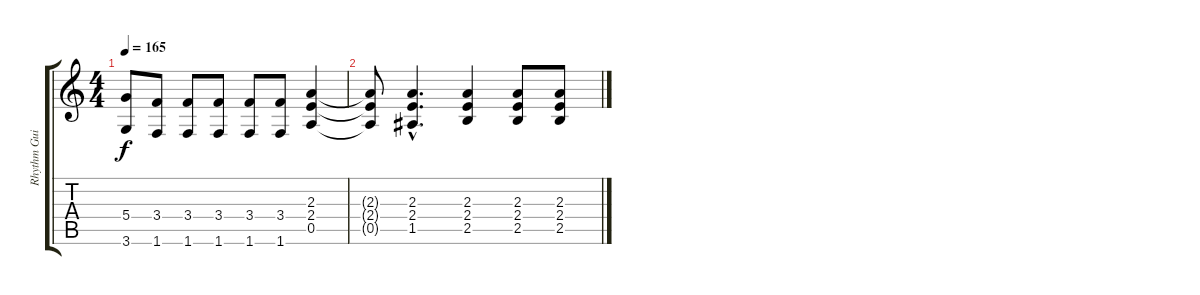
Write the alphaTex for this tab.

\track ("Rhythm Guitar I" "Rhythm Gui") {instrument distortionguitar}
\staff {score tabs}
\tuning (E4 B3 G3 D3 A2 E2) {hide}
\ts (4 4)
\tempo 165
\clef g2
\ks c
(5.4 3.6).8{dy f} (3.4 1.6).8 (3.4 1.6).8 (3.4 1.6).8 (3.4 1.6).8 (3.4 1.6).8 (2.3 2.4 0.5).4 |
(2.3{t} 2.4{t} 0.5{t}).8 (2.3{hac} 2.4{hac} 1.5{hac}).4{d} (2.3 2.4 2.5).4 (2.3 2.4 2.5).8 (2.3 2.4 2.5).8
